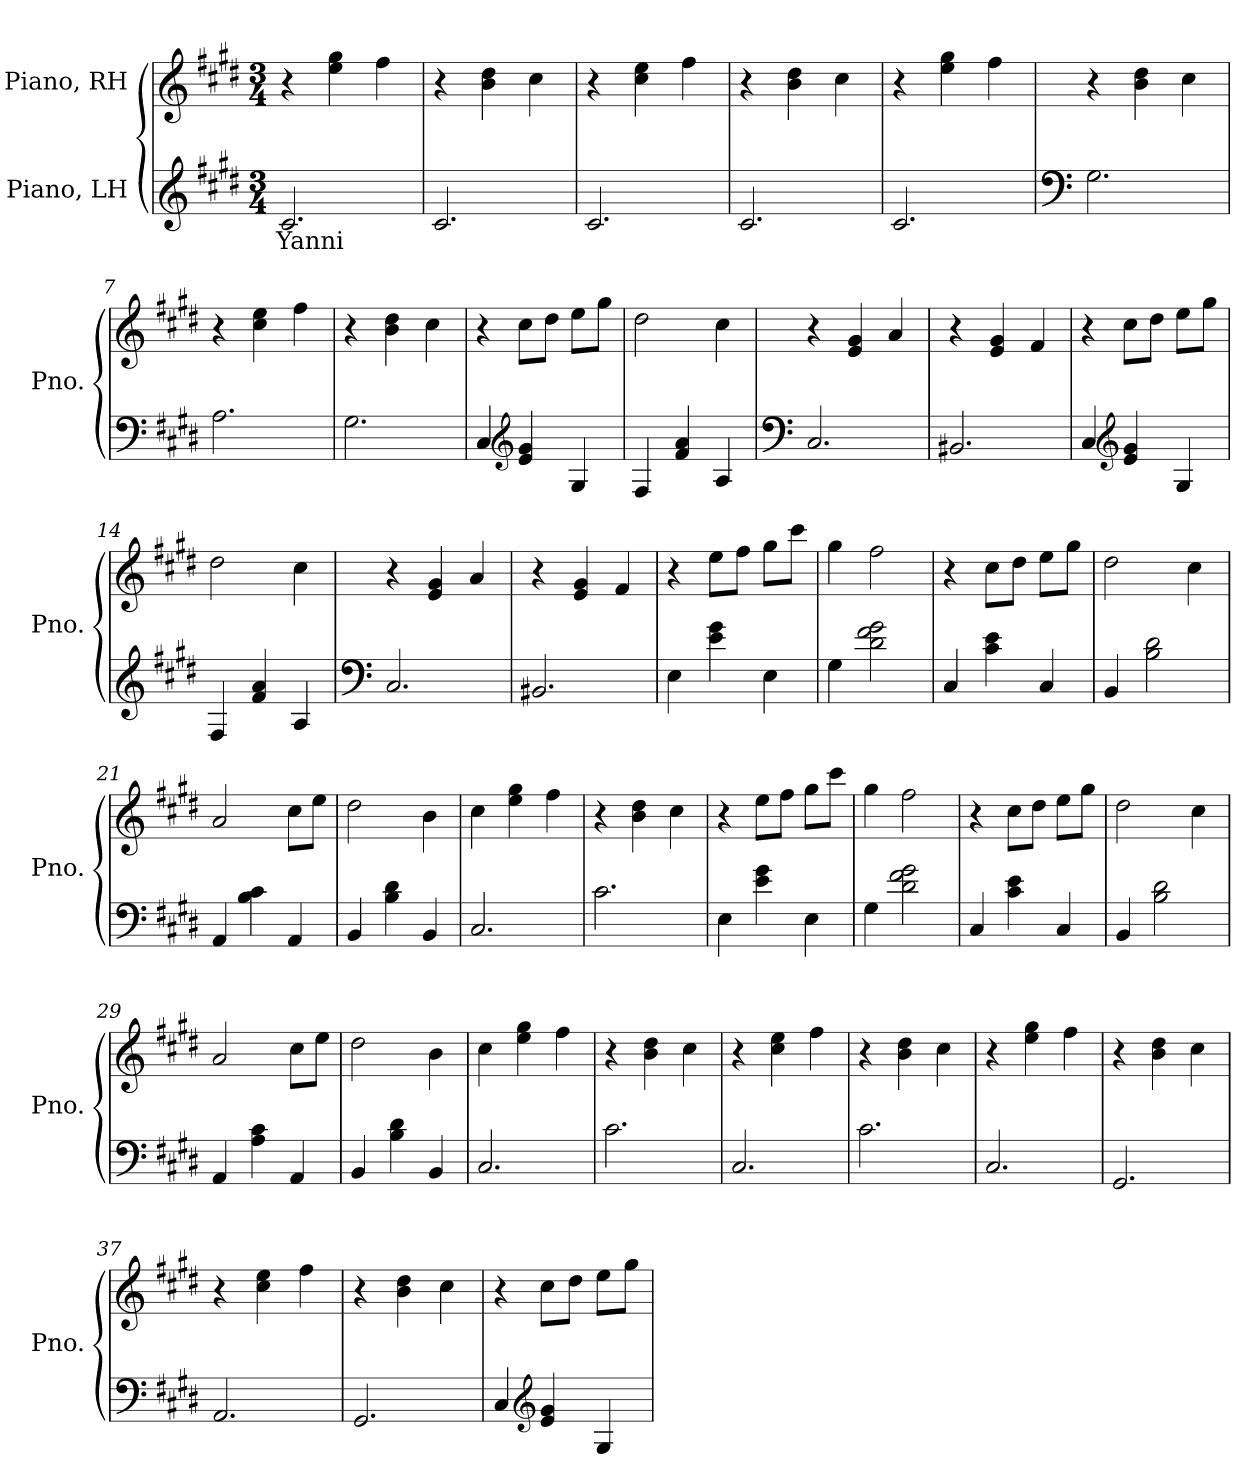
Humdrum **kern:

**kern	**text	**kern
*part2	*part2	*part1
*staff2	*staff2	*staff1
*I"Piano, LH	*	*I"Piano, RH
*I'Pno.	*	*I'Pno.
*clefG2	*	*clefG2
*k[f#c#g#d#]	*	*k[f#c#g#d#]
*M3/4	*	*M3/4
*MM180	*	*MM180
=1	=1	=1
!	!LO:LY:b	!
2.c#/	Yanni	4r
.	.	4ee\ 4gg#\
.	.	4ff#\
=2	=2	=2
2.c#/	.	4r
.	.	4b\ 4dd#\
.	.	4cc#\
=3	=3	=3
2.c#/	.	4r
.	.	4cc#\ 4ee\
.	.	4ff#\
=4	=4	=4
2.c#/	.	4r
.	.	4b\ 4dd#\
.	.	4cc#\
=5	=5	=5
2.c#/	.	4r
.	.	4ee\ 4gg#\
.	.	4ff#\
=6	=6	=6
*clefF4	*	*
2.G#\	.	4r
.	.	4b\ 4dd#\
.	.	4cc#\
=7	=7	=7
2.A\	.	4r
.	.	4cc#\ 4ee\
.	.	4ff#\
=8	=8	=8
2.G#\	.	4r
.	.	4b\ 4dd#\
.	.	4cc#\
!!LO:LB:g=z
=9	=9	=9
4C#/	.	4r
*clefG2	*	*
4e/ 4g#/	.	8cc#\L
.	.	8dd#\J
4G#/	.	8ee\L
.	.	8gg#\J
=10	=10	=10
4F#/	.	2dd#\
4f#/ 4a/	.	.
4A/	.	4cc#\
=11	=11	=11
*clefF4	*	*
2.C#/	.	4r
.	.	4e/ 4g#/
.	.	4a/
=12	=12	=12
2.BB#X/	.	4r
.	.	4e/ 4g#/
.	.	4f#/
=13	=13	=13
4C#/	.	4r
*clefG2	*	*
4e/ 4g#/	.	8cc#\L
.	.	8dd#\J
4G#/	.	8ee\L
.	.	8gg#\J
=14	=14	=14
4F#/	.	2dd#\
4f#/ 4a/	.	.
4A/	.	4cc#\
=15	=15	=15
*clefF4	*	*
2.C#/	.	4r
.	.	4e/ 4g#/
.	.	4a/
=16	=16	=16
2.BB#X/	.	4r
.	.	4e/ 4g#/
.	.	4f#/
!!LO:LB:g=z
=17	=17	=17
4E\	.	4r
4e\ 4g#\	.	8ee\L
.	.	8ff#\J
4E\	.	8gg#\L
.	.	8ccc#\J
=18	=18	=18
4G#\	.	4gg#\
2d#\ 2f#\ 2g#\	.	2ff#\
=19	=19	=19
4C#/	.	4r
4c#\ 4e\	.	8cc#\L
.	.	8dd#\J
4C#/	.	8ee\L
.	.	8gg#\J
=20	=20	=20
4BB/	.	2dd#\
2B\ 2d#\	.	.
.	.	4cc#\
=21	=21	=21
4AA/	.	2a/
4B\ 4c#\	.	.
4AA/	.	8cc#\L
.	.	8ee\J
=22	=22	=22
4BB/	.	2dd#\
4B\ 4d#\	.	.
4BB/	.	4b\
=23	=23	=23
2.C#/	.	4cc#\
.	.	4ee\ 4gg#\
.	.	4ff#\
=24	=24	=24
2.c#\	.	4r
.	.	4b\ 4dd#\
.	.	4cc#\
!!LO:LB:g=z
=25	=25	=25
4E\	.	4r
4e\ 4g#\	.	8ee\L
.	.	8ff#\J
4E\	.	8gg#\L
.	.	8ccc#\J
=26	=26	=26
4G#\	.	4gg#\
2d#\ 2f#\ 2g#\	.	2ff#\
=27	=27	=27
4C#/	.	4r
4c#\ 4e\	.	8cc#\L
.	.	8dd#\J
4C#/	.	8ee\L
.	.	8gg#\J
=28	=28	=28
4BB/	.	2dd#\
2B\ 2d#\	.	.
.	.	4cc#\
=29	=29	=29
4AA/	.	2a/
4A\ 4c#\	.	.
4AA/	.	8cc#\L
.	.	8ee\J
=30	=30	=30
4BB/	.	2dd#\
4B\ 4d#\	.	.
4BB/	.	4b\
=31	=31	=31
2.C#/	.	4cc#\
.	.	4ee\ 4gg#\
.	.	4ff#\
=32	=32	=32
2.c#\	.	4r
.	.	4b\ 4dd#\
.	.	4cc#\
=33	=33	=33
2.C#/	.	4r
.	.	4cc#\ 4ee\
.	.	4ff#\
!!LO:LB:g=z
=34	=34	=34
2.c#\	.	4r
.	.	4b\ 4dd#\
.	.	4cc#\
=35	=35	=35
2.C#/	.	4r
.	.	4ee\ 4gg#\
.	.	4ff#\
=36	=36	=36
2.GG#/	.	4r
.	.	4b\ 4dd#\
.	.	4cc#\
=37	=37	=37
2.AA/	.	4r
.	.	4cc#\ 4ee\
.	.	4ff#\
=38	=38	=38
2.GG#/	.	4r
.	.	4b\ 4dd#\
.	.	4cc#\
=39	=39	=39
4C#/	.	4r
*clefG2	*	*
4e/ 4g#/	.	8cc#\L
.	.	8dd#\J
4G#/	.	8ee\L
.	.	8gg#\J
=	=	=
*-	*-	*-
